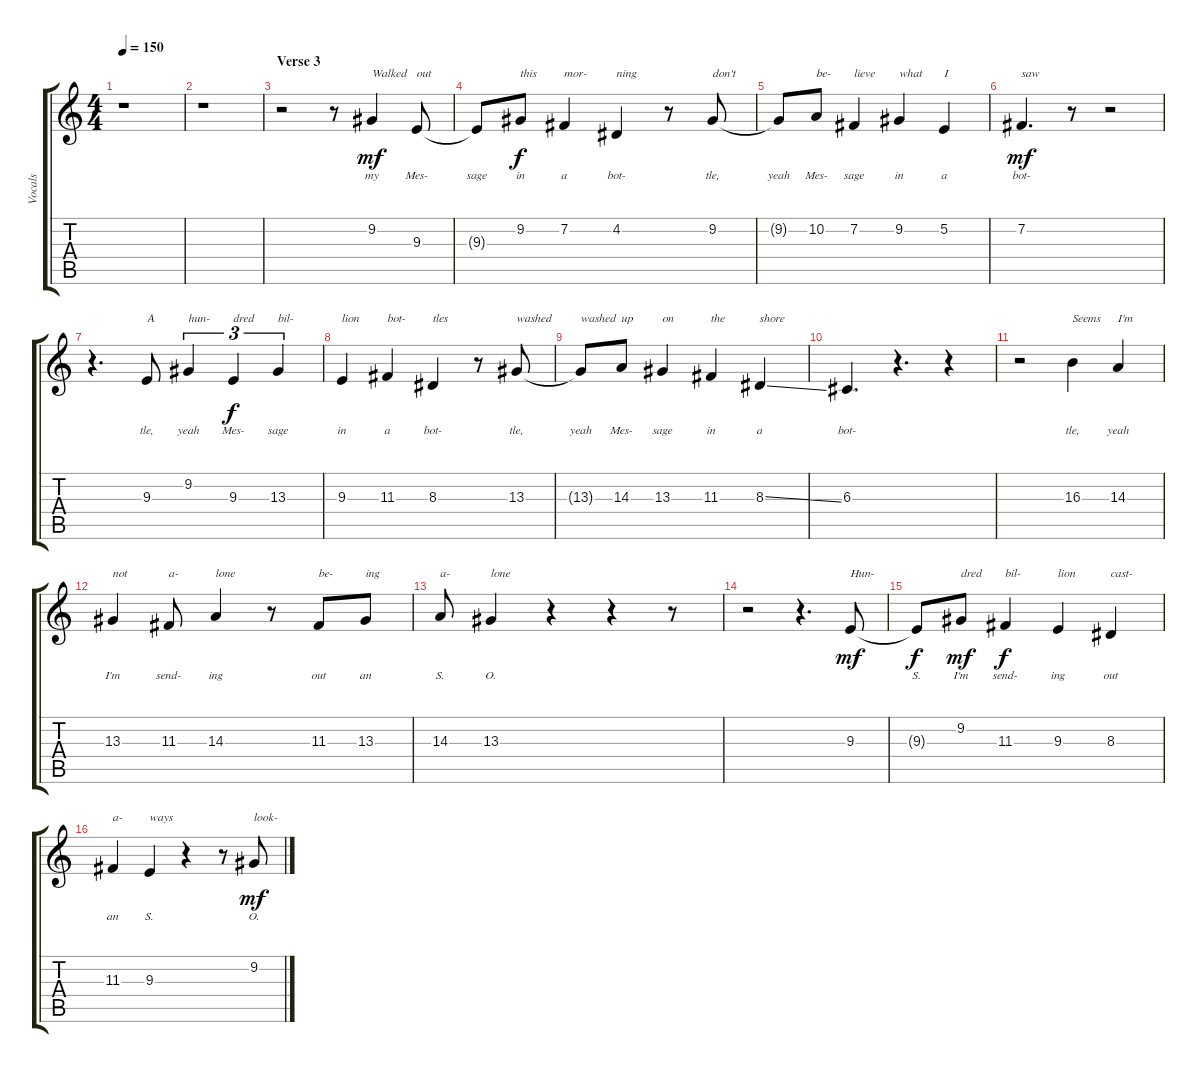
\track ("Vocals" "Vocals") {instrument bassoon}
\staff {score tabs}
\tuning (E4 B3 G3 D3 A2 E2) {hide}
\ts (4 4)
\tempo 150
\clef g2
\ks c
r.1{dy mf} |
r.1 |
\section ("" "Verse 3")
r.2 r.8 9.2.4{txt "Walked" lyrics (0 "my") lyrics (1 "") lyrics (2 "") lyrics (3 "") lyrics (4 "")} 9.3.8{txt "out" lyrics (0 "Mes-") lyrics (1 "") lyrics (2 "") lyrics (3 "") lyrics (4 "")} |
9.3{t}.8{lyrics (0 "sage") lyrics (1 "") lyrics (2 "") lyrics (3 "") lyrics (4 "")} 9.2.8{txt "this" lyrics (0 "in") lyrics (1 "") lyrics (2 "") lyrics (3 "") lyrics (4 "") dy f} 7.2.4{txt "mor-" lyrics (0 "a") lyrics (1 "") lyrics (2 "") lyrics (3 "") lyrics (4 "")} 4.2.4{txt "ning" lyrics (0 "bot-") lyrics (1 "") lyrics (2 "") lyrics (3 "") lyrics (4 "")} r.8 9.2.8{txt "don't" lyrics (0 "tle,") lyrics (1 "") lyrics (2 "") lyrics (3 "") lyrics (4 "")} |
9.2{t}.8{lyrics (0 "yeah") lyrics (1 "") lyrics (2 "") lyrics (3 "") lyrics (4 "")} 10.2.8{txt "be-" lyrics (0 "Mes-") lyrics (1 "") lyrics (2 "") lyrics (3 "") lyrics (4 "")} 7.2.4{txt "lieve" lyrics (0 "sage") lyrics (1 "") lyrics (2 "") lyrics (3 "") lyrics (4 "")} 9.2.4{txt "what" lyrics (0 "in") lyrics (1 "") lyrics (2 "") lyrics (3 "") lyrics (4 "")} 5.2.4{txt "I" lyrics (0 "a") lyrics (1 "") lyrics (2 "") lyrics (3 "") lyrics (4 "")} |
7.2.4{d txt "saw" lyrics (0 "bot-") lyrics (1 "") lyrics (2 "") lyrics (3 "") lyrics (4 "") dy mf} r.8 r.2 |
r.4{d} 9.3.8{txt "A" lyrics (0 "tle,") lyrics (1 "") lyrics (2 "") lyrics (3 "") lyrics (4 "")} 9.2.4{tu (3 2) txt "hun-" lyrics (0 "yeah") lyrics (1 "") lyrics (2 "") lyrics (3 "") lyrics (4 "")} 9.3.4{tu (3 2) txt "dred" lyrics (0 "Mes-") lyrics (1 "") lyrics (2 "") lyrics (3 "") lyrics (4 "") dy f} 13.3.4{tu (3 2) txt "bil-" lyrics (0 "sage") lyrics (1 "") lyrics (2 "") lyrics (3 "") lyrics (4 "")} |
9.3.4{txt "lion" lyrics (0 "in") lyrics (1 "") lyrics (2 "") lyrics (3 "") lyrics (4 "")} 11.3.4{txt "bot-" lyrics (0 "a") lyrics (1 "") lyrics (2 "") lyrics (3 "") lyrics (4 "")} 8.3.4{txt "tles" lyrics (0 "bot-") lyrics (1 "") lyrics (2 "") lyrics (3 "") lyrics (4 "")} r.8 13.3.8{txt "washed" lyrics (0 "tle,") lyrics (1 "") lyrics (2 "") lyrics (3 "") lyrics (4 "")} |
13.3{t}.8{txt "washed" lyrics (0 "yeah") lyrics (1 "") lyrics (2 "") lyrics (3 "") lyrics (4 "")} 14.3.8{txt "up" lyrics (0 "Mes-") lyrics (1 "") lyrics (2 "") lyrics (3 "") lyrics (4 "")} 13.3.4{txt "on" lyrics (0 "sage") lyrics (1 "") lyrics (2 "") lyrics (3 "") lyrics (4 "")} 11.3.4{txt "the" lyrics (0 "in") lyrics (1 "") lyrics (2 "") lyrics (3 "") lyrics (4 "")} 8.3{ss}.4{txt "shore" lyrics (0 "a") lyrics (1 "") lyrics (2 "") lyrics (3 "") lyrics (4 "")} |
6.3.4{d lyrics (0 "bot-") lyrics (1 "") lyrics (2 "") lyrics (3 "") lyrics (4 "")} r.4{d} r.4 |
r.2 16.3.4{txt "Seems" lyrics (0 "tle,") lyrics (1 "") lyrics (2 "") lyrics (3 "") lyrics (4 "")} 14.3.4{txt "I'm" lyrics (0 "yeah") lyrics (1 "") lyrics (2 "") lyrics (3 "") lyrics (4 "")} |
13.3.4{txt "not" lyrics (0 "I'm") lyrics (1 "") lyrics (2 "") lyrics (3 "") lyrics (4 "")} 11.3.8{txt "a-" lyrics (0 "send-") lyrics (1 "") lyrics (2 "") lyrics (3 "") lyrics (4 "")} 14.3.4{txt "lone" lyrics (0 "ing") lyrics (1 "") lyrics (2 "") lyrics (3 "") lyrics (4 "")} r.8 11.3.8{txt "be-" lyrics (0 "out") lyrics (1 "") lyrics (2 "") lyrics (3 "") lyrics (4 "")} 13.3.8{txt "ing" lyrics (0 "an") lyrics (1 "") lyrics (2 "") lyrics (3 "") lyrics (4 "")} |
14.3.8{txt "a-" lyrics (0 "S.") lyrics (1 "") lyrics (2 "") lyrics (3 "") lyrics (4 "")} 13.3.4{txt "lone" lyrics (0 "O.") lyrics (1 "") lyrics (2 "") lyrics (3 "") lyrics (4 "")} r.4 r.4 r.8 |
r.2 r.4{d} 9.3.8{txt "Hun-" lyrics (0 " ") lyrics (1 "") lyrics (2 "") lyrics (3 "") lyrics (4 "") dy mf} |
9.3{t}.8{lyrics (0 "S.") lyrics (1 "") lyrics (2 "") lyrics (3 "") lyrics (4 "") dy f} 9.2.8{txt "dred" lyrics (0 "I'm") lyrics (1 "") lyrics (2 "") lyrics (3 "") lyrics (4 "") dy mf} 11.3.4{txt "bil-" lyrics (0 "send-") lyrics (1 "") lyrics (2 "") lyrics (3 "") lyrics (4 "") dy f} 9.3.4{txt "lion" lyrics (0 "ing") lyrics (1 "") lyrics (2 "") lyrics (3 "") lyrics (4 "")} 8.3.4{txt "cast-" lyrics (0 "out") lyrics (1 "") lyrics (2 "") lyrics (3 "") lyrics (4 "")} |
11.3.4{txt "a-" lyrics (0 "an") lyrics (1 "") lyrics (2 "") lyrics (3 "") lyrics (4 "")} 9.3.4{txt "ways" lyrics (0 "S.") lyrics (1 "") lyrics (2 "") lyrics (3 "") lyrics (4 "")} r.4 r.8 9.2.8{txt "look-" lyrics (0 "O.") lyrics (1 "") lyrics (2 "") lyrics (3 "") lyrics (4 "") dy mf}
